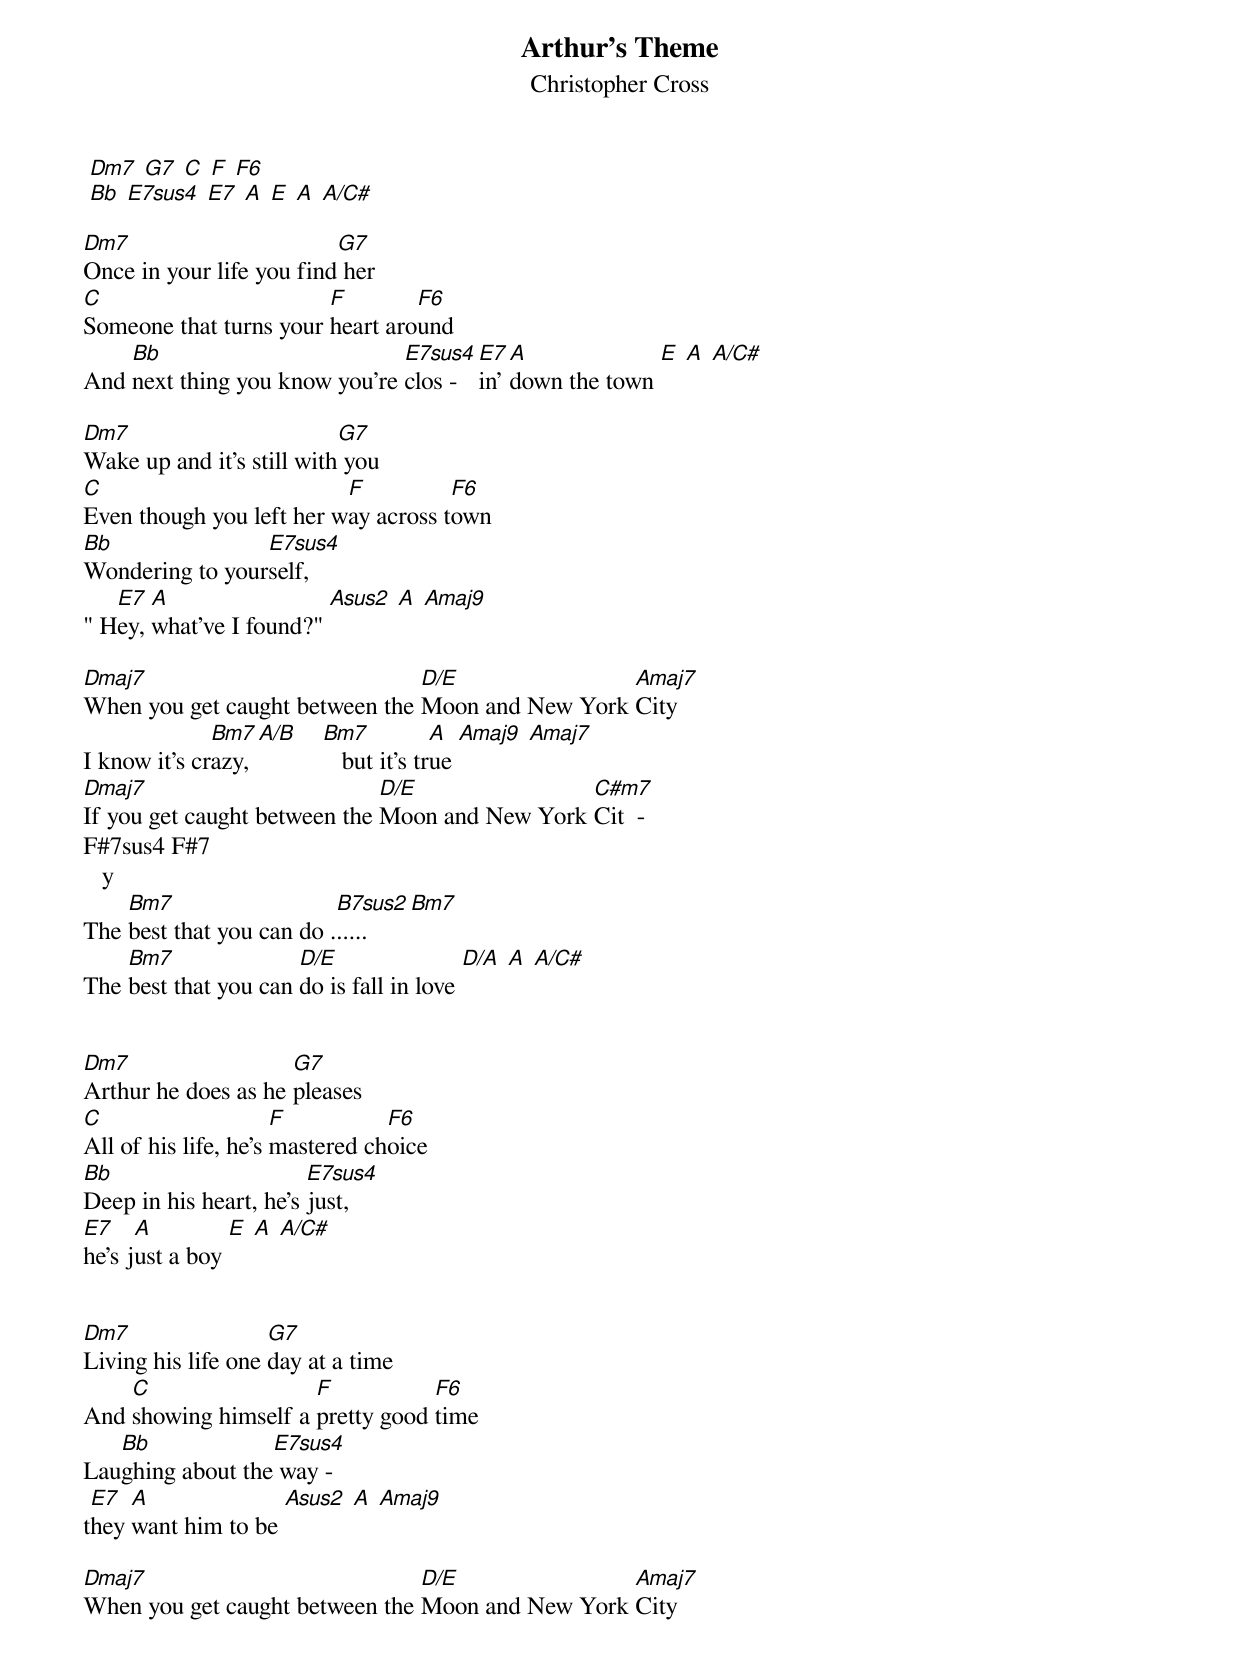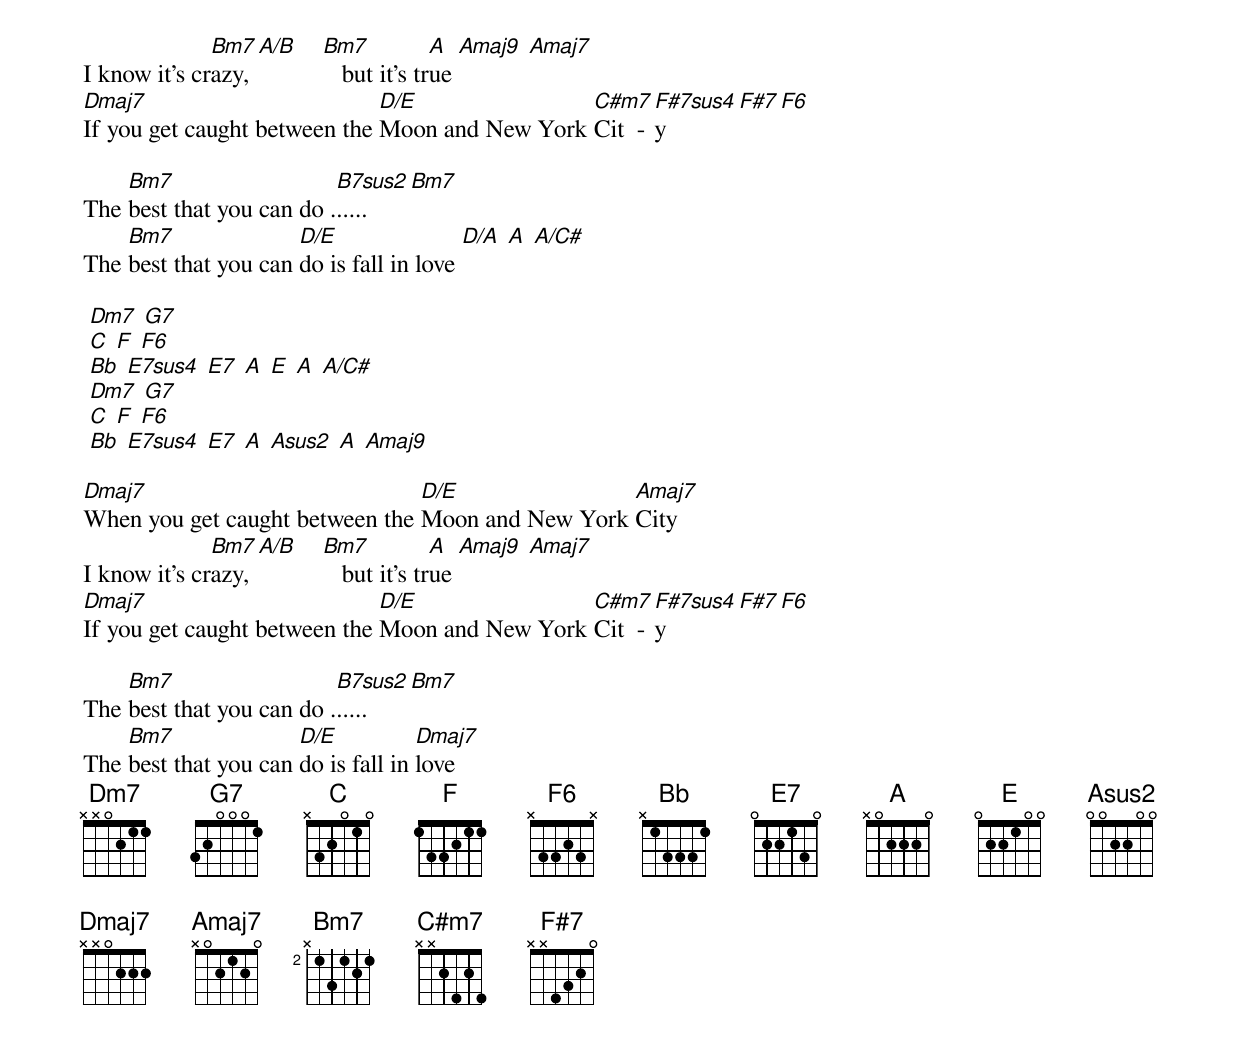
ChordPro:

{title: Arthur’s Theme}
{subtitle: Christopher Cross}
 [Dm7] [G7] [C] [F] [F6]
 [Bb] [E7sus4] [E7] [A] [E] [A] [A/C#]

[Dm7]Once in your life you find[G7] her
[C]Someone that turns your [F]heart aro[F6]und
And [Bb]next thing you know you're [E7sus4]clos - [E7]in' [A]down the town [E] [A] [A/C#]

[Dm7]Wake up and it's still with[G7] you
[C]Even though you left her w[F]ay across t[F6]own
[Bb]Wondering to your[E7sus4]self,
" H[E7]ey, [A]what've I found?" [Asus2] [A] [Amaj9]

[Dmaj7]When you get caught between the [D/E]Moon and New York [Amaj7]City
I know it's cr[Bm7]azy,[A/B]    [Bm7]   but it's tr[A]ue [Amaj9] [Amaj7]
[Dmaj7]If you get caught between the [D/E]Moon and New York [C#m7]Cit  -
F#7sus4 F#7
   y
The [Bm7]best that you can do .[B7sus2]..... [Bm7]
The [Bm7]best that you can [D/E]do is fall in love [D/A] [A] [A/C#]


[Dm7]Arthur he does as he [G7]pleases
[C]All of his life, he's [F]mastered ch[F6]oice
[Bb]Deep in his heart, he's [E7sus4]just,
[E7]he's j[A]ust a boy [E] [A] [A/C#]


[Dm7]Living his life one [G7]day at a time
And [C]showing himself a [F]pretty good [F6]time
Lau[Bb]ghing about the[E7sus4] way -
t[E7]hey [A]want him to be [Asus2] [A] [Amaj9]

[Dmaj7]When you get caught between the [D/E]Moon and New York [Amaj7]City
I know it's cr[Bm7]azy,[A/B]    [Bm7]   but it's tr[A]ue [Amaj9] [Amaj7]
[Dmaj7]If you get caught between the [D/E]Moon and New York [C#m7]Cit  - [F#7sus4]y  [F#7][F6]

The [Bm7]best that you can do .[B7sus2]..... [Bm7]
The [Bm7]best that you can [D/E]do is fall in love [D/A] [A] [A/C#]

 [Dm7] [G7]
 [C] [F] [F6]
 [Bb] [E7sus4] [E7] [A] [E] [A] [A/C#]
 [Dm7] [G7]
 [C] [F] [F6]
 [Bb] [E7sus4] [E7] [A] [Asus2] [A] [Amaj9]

[Dmaj7]When you get caught between the [D/E]Moon and New York [Amaj7]City
I know it's cr[Bm7]azy,[A/B]    [Bm7]   but it's tr[A]ue [Amaj9] [Amaj7]
[Dmaj7]If you get caught between the [D/E]Moon and New York [C#m7]Cit  - [F#7sus4]y  [F#7][F6]

The [Bm7]best that you can do .[B7sus2]..... [Bm7]
The [Bm7]best that you can [D/E]do is fall in [Dmaj7]love
